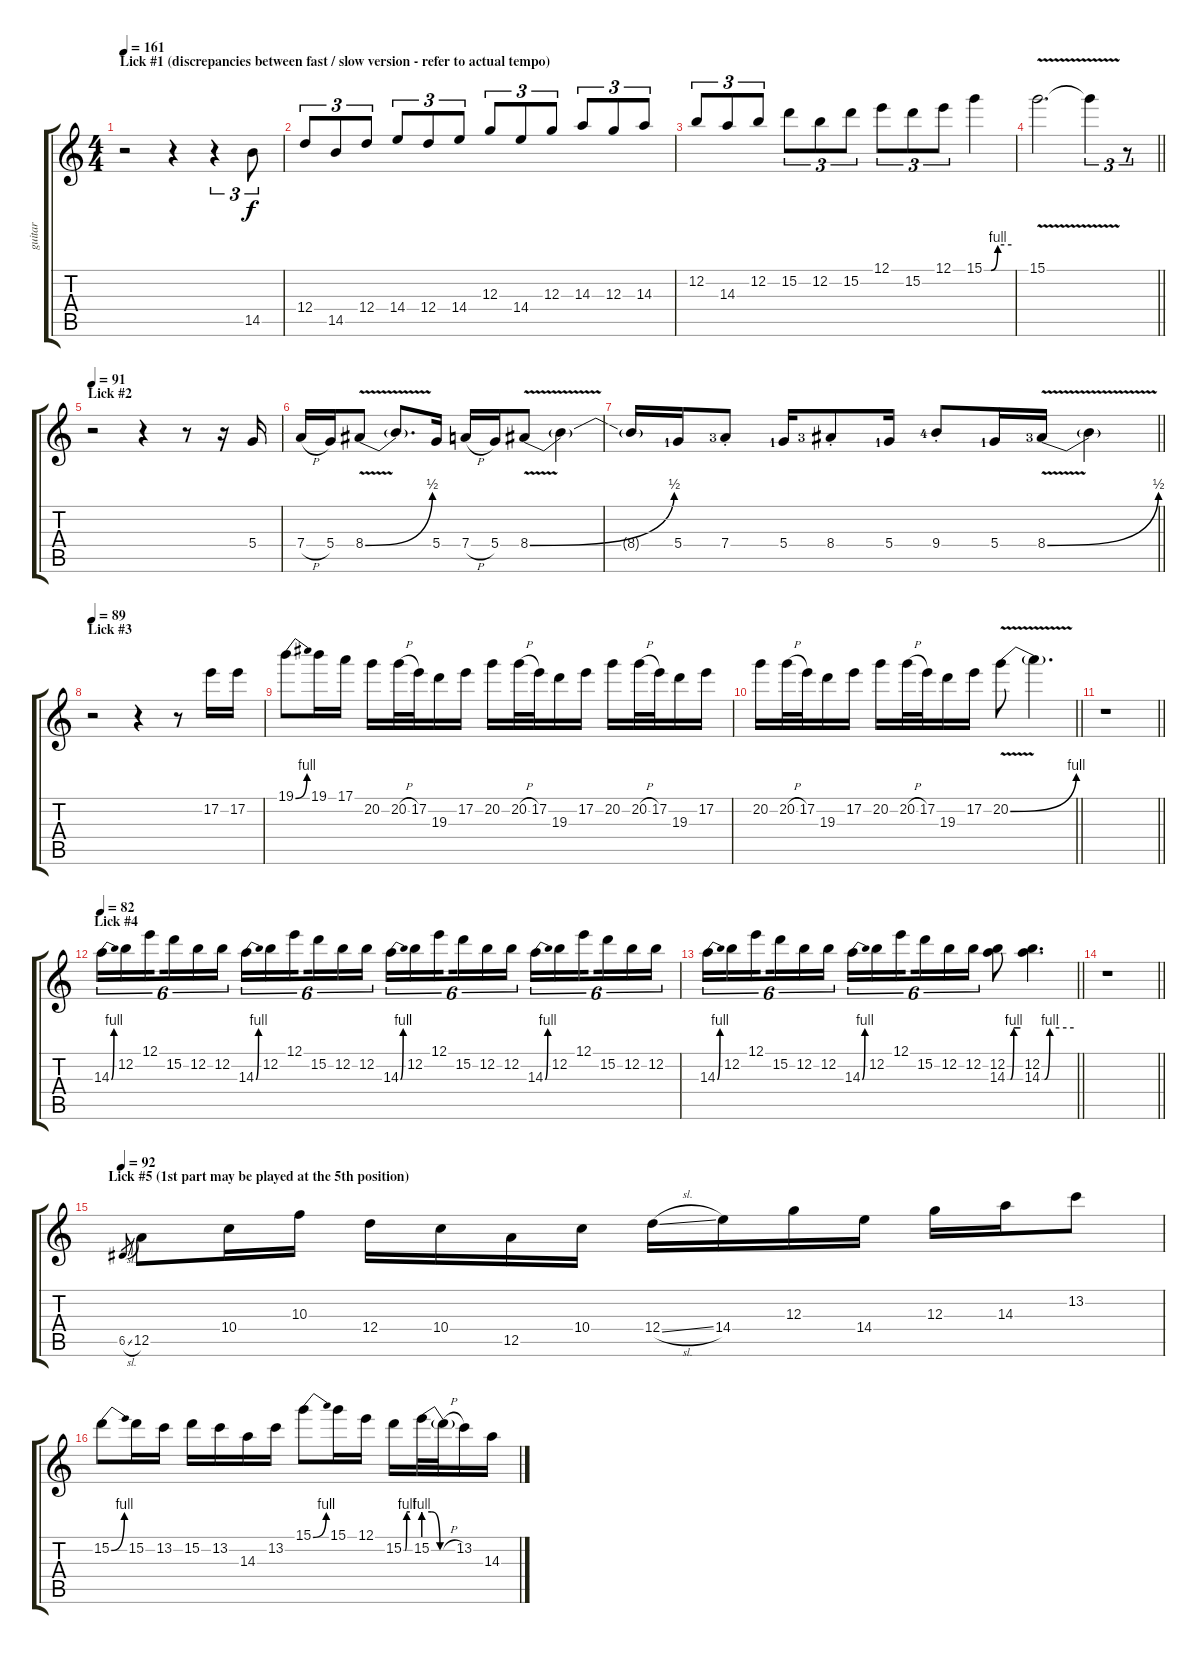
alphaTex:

\track ("guitar" "guitar") {instrument overdrivenguitar}
\staff {score tabs}
\tuning (E4 B3 G3 D3 A2 E2) {hide}
\ts (4 4)
\section ("" "Lick #1 (discrepancies between fast / slow version - refer to actual tempo)")
\tempo 161
\clef g2
\ks c
r.2{dy f instrument overdrivenguitar} r.4 r.4{tu (3 2)} 14.5.8{tu (3 2)} |
12.4.8{tu (3 2) beam Up} 14.5.8{tu (3 2) beam Up} 12.4.8{tu (3 2) beam Up} 14.4.8{tu (3 2) beam Up} 12.4.8{tu (3 2) beam Up} 14.4.8{tu (3 2) beam Up} 12.3.8{tu (3 2) beam Up} 14.4.8{tu (3 2) beam Up} 12.3.8{tu (3 2) beam Up} 14.3.8{tu (3 2) beam Up} 12.3.8{tu (3 2) beam Up} 14.3.8{tu (3 2) beam Up} |
12.2.8{tu (3 2) beam Up} 14.3.8{tu (3 2) beam Up} 12.2.8{tu (3 2) beam Up} 15.2.8{tu (3 2)} 12.2.8{tu (3 2)} 15.2.8{tu (3 2)} 12.1.8{tu (3 2)} 15.2.8{tu (3 2)} 12.1.8{tu (3 2)} 15.1{be (custom 0 0 15 0 30 4 60 4)}.4 |
\barLineRight lightlight
15.1{v}.2{d} 15.1{t}.4{tu (3 2)} r.8{tu (3 2)} |
\section ("" "Lick #2")
\tempo 91
r.2 r.4 r.8 r.16 5.4.16 |
7.4{h}.16 5.4.16 8.4{be (bend 0 0 60 2) v}.8 8.4{t}.8{d} 5.4.16 7.4{h}.16 5.4.16 8.4{be (bend 0 0 60 2) v}.8 8.4{t}.4 |
\barLineRight lightlight
8.4{t}.16 5.4{lf 2}.16 7.4{st lf 4}.8 5.4{lf 2}.16 8.4{st lf 4}.8 5.4{lf 2}.16 9.4{st lf 5}.8 5.4{lf 2}.16 8.4{be (bend 0 0 60 2) v lf 4}.16 8.4{t}.4 |
\section ("" "Lick #3")
\tempo 89
r.2 r.4 r.8 17.2.16 17.2.16 |
19.1{be (bend 0 0 60 4)}.8 19.1.16 17.1.16 20.2.16 20.2{h}.32 17.2.32 19.3.16 17.2.16 20.2.16 20.2{h}.32 17.2.32 19.3.16 17.2.16 20.2.16 20.2{h}.32 17.2.32 19.3.16 17.2.16 |
\barLineRight lightlight
20.2.16 20.2{h}.32 17.2.32 19.3.16 17.2.16 20.2.16 20.2{h}.32 17.2.32 19.3.16 17.2.16 20.2{be (bend 0 0 60 4) v}.8 20.2{t}.4{d} |
\barLineRight lightlight
r.1 |
\section ("" "Lick #4")
\tempo 82
14.3{be (bend 0 0 60 4)}.16{tu (6 4)} 12.2.16{tu (6 4)} 12.1.16{tu (6 4) beam splitsecondary} 15.2.16{tu (6 4)} 12.2.16{tu (6 4)} 12.2.16{tu (6 4)} 14.3{be (bend 0 0 60 4)}.16{tu (6 4)} 12.2.16{tu (6 4)} 12.1.16{tu (6 4) beam splitsecondary} 15.2.16{tu (6 4)} 12.2.16{tu (6 4)} 12.2.16{tu (6 4)} 14.3{be (bend 0 0 60 4)}.16{tu (6 4)} 12.2.16{tu (6 4)} 12.1.16{tu (6 4) beam splitsecondary} 15.2.16{tu (6 4)} 12.2.16{tu (6 4)} 12.2.16{tu (6 4)} 14.3{be (bend 0 0 60 4)}.16{tu (6 4)} 12.2.16{tu (6 4)} 12.1.16{tu (6 4) beam splitsecondary} 15.2.16{tu (6 4)} 12.2.16{tu (6 4)} 12.2.16{tu (6 4)} |
\barLineRight lightlight
14.3{be (bend 0 0 60 4)}.16{tu (6 4)} 12.2.16{tu (6 4)} 12.1.16{tu (6 4) beam splitsecondary} 15.2.16{tu (6 4)} 12.2.16{tu (6 4)} 12.2.16{tu (6 4)} 14.3{be (bend 0 0 60 4)}.16{tu (6 4)} 12.2.16{tu (6 4)} 12.1.16{tu (6 4) beam splitsecondary} 15.2.16{tu (6 4)} 12.2.16{tu (6 4)} 12.2.16{tu (6 4)} (12.2 14.3{be (custom 0 0 15 0 30 4 60 4)}).8 (12.2 14.3{be (custom 0 0 5 0 15 4 60 4)}).4{d} |
\barLineRight lightlight
r.1 |
\section ("" "Lick #5 (1st part may be played at the 5th position)")
\tempo 92
6.5{sl}.8{gr} 12.5.8 10.4.16 10.3.16 12.4.16 10.4.16 12.5.16 10.4.16 12.4{sl}.16 14.4.16 12.3.16 14.4.16 12.3.16 14.3.16 13.2.8 |
15.2{be (bend 0 0 60 4)}.8 15.2.16 13.2.16 15.2.16 13.2.16 14.3.16 13.2.16 15.1{be (bend 0 0 60 4)}.8 15.1.16 12.1.16 15.2{be (custom 0 0 15 0 30 4 60 4)}.16 15.2{be (custom 0 4 15 4 30 0 60 0)}.32 15.2{h t}.32 13.2.16 14.3.16
